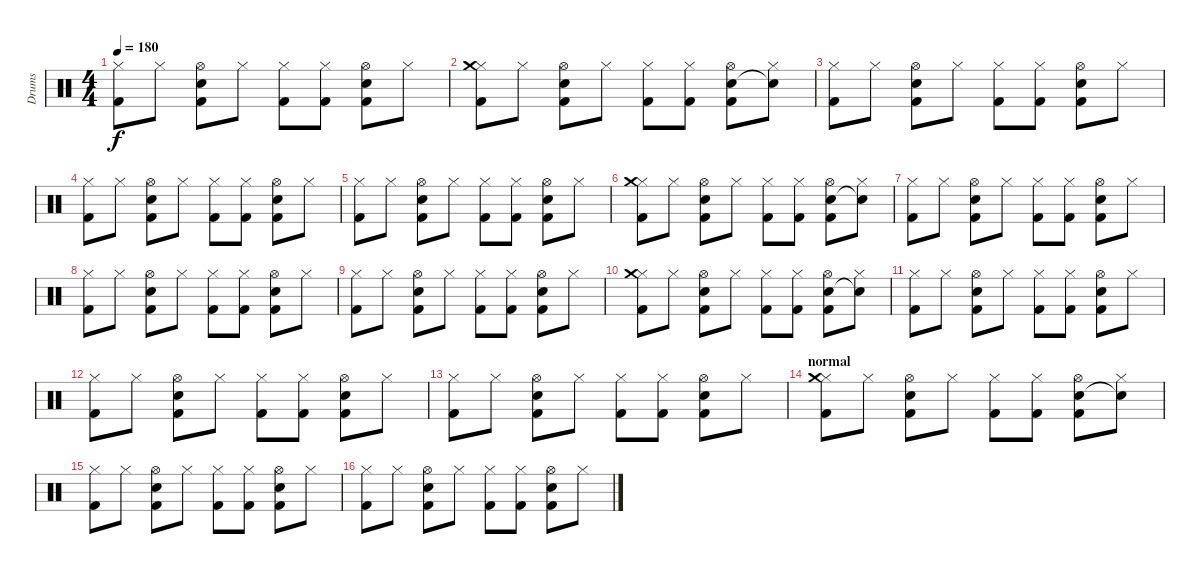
\track ("Drums" "Drums") {instrument percussion}
\staff {score}
\articulation defaults
\ts (4 4)
\tempo 180
\clef neutral
\ks c
("Hi-Hat (closed)" "Kick (hit) 2").8{dy f} "Hi-Hat (closed)".8 ("Hi-Hat (open)" "Electric Snare (hit)" "Kick (hit) 2").8 "Hi-Hat (closed)".8 ("Hi-Hat (closed)" "Kick (hit) 2").8 ("Hi-Hat (closed)" "Kick (hit) 2").8 ("Hi-Hat (open)" "Electric Snare (hit)" "Kick (hit) 2").8 "Hi-Hat (closed)".8 |
("Hi-Hat (closed)" "Crash medium (hit)" "Kick (hit) 2").8 "Hi-Hat (closed)".8 ("Hi-Hat (open)" "Electric Snare (hit)" "Kick (hit) 2").8 "Hi-Hat (closed)".8 ("Hi-Hat (closed)" "Kick (hit) 2").8 ("Hi-Hat (closed)" "Kick (hit) 2").8 ("Hi-Hat (open)" "Electric Snare (hit)" "Kick (hit) 2").8 ("Hi-Hat (closed)" "Snare (hit)"{t}).8 |
("Hi-Hat (closed)" "Kick (hit) 2").8 "Hi-Hat (closed)".8 ("Hi-Hat (open)" "Electric Snare (hit)" "Kick (hit) 2").8 "Hi-Hat (closed)".8 ("Hi-Hat (closed)" "Kick (hit) 2").8 ("Hi-Hat (closed)" "Kick (hit) 2").8 ("Hi-Hat (open)" "Electric Snare (hit)" "Kick (hit) 2").8 "Hi-Hat (closed)".8 |
("Hi-Hat (closed)" "Kick (hit) 2").8 "Hi-Hat (closed)".8 ("Hi-Hat (open)" "Electric Snare (hit)" "Kick (hit) 2").8 "Hi-Hat (closed)".8 ("Hi-Hat (closed)" "Kick (hit) 2").8 ("Hi-Hat (closed)" "Kick (hit) 2").8 ("Hi-Hat (open)" "Electric Snare (hit)" "Kick (hit) 2").8 "Hi-Hat (closed)".8 |
("Hi-Hat (closed)" "Kick (hit) 2").8 "Hi-Hat (closed)".8 ("Hi-Hat (open)" "Electric Snare (hit)" "Kick (hit) 2").8 "Hi-Hat (closed)".8 ("Hi-Hat (closed)" "Kick (hit) 2").8 ("Hi-Hat (closed)" "Kick (hit) 2").8 ("Hi-Hat (open)" "Electric Snare (hit)" "Kick (hit) 2").8 "Hi-Hat (closed)".8 |
("Hi-Hat (closed)" "Crash medium (hit)" "Kick (hit) 2").8 "Hi-Hat (closed)".8 ("Hi-Hat (open)" "Electric Snare (hit)" "Kick (hit) 2").8 "Hi-Hat (closed)".8 ("Hi-Hat (closed)" "Kick (hit) 2").8 ("Hi-Hat (closed)" "Kick (hit) 2").8 ("Hi-Hat (open)" "Electric Snare (hit)" "Kick (hit) 2").8 ("Hi-Hat (closed)" "Snare (hit)"{t}).8 |
("Hi-Hat (closed)" "Kick (hit) 2").8 "Hi-Hat (closed)".8 ("Hi-Hat (open)" "Electric Snare (hit)" "Kick (hit) 2").8 "Hi-Hat (closed)".8 ("Hi-Hat (closed)" "Kick (hit) 2").8 ("Hi-Hat (closed)" "Kick (hit) 2").8 ("Hi-Hat (open)" "Electric Snare (hit)" "Kick (hit) 2").8 "Hi-Hat (closed)".8 |
("Hi-Hat (closed)" "Kick (hit) 2").8 "Hi-Hat (closed)".8 ("Hi-Hat (open)" "Electric Snare (hit)" "Kick (hit) 2").8 "Hi-Hat (closed)".8 ("Hi-Hat (closed)" "Kick (hit) 2").8 ("Hi-Hat (closed)" "Kick (hit) 2").8 ("Hi-Hat (open)" "Electric Snare (hit)" "Kick (hit) 2").8 "Hi-Hat (closed)".8 |
("Hi-Hat (closed)" "Kick (hit) 2").8 "Hi-Hat (closed)".8 ("Hi-Hat (open)" "Electric Snare (hit)" "Kick (hit) 2").8 "Hi-Hat (closed)".8 ("Hi-Hat (closed)" "Kick (hit) 2").8 ("Hi-Hat (closed)" "Kick (hit) 2").8 ("Hi-Hat (open)" "Electric Snare (hit)" "Kick (hit) 2").8 "Hi-Hat (closed)".8 |
("Hi-Hat (closed)" "Crash medium (hit)" "Kick (hit) 2").8 "Hi-Hat (closed)".8 ("Hi-Hat (open)" "Electric Snare (hit)" "Kick (hit) 2").8 "Hi-Hat (closed)".8 ("Hi-Hat (closed)" "Kick (hit) 2").8 ("Hi-Hat (closed)" "Kick (hit) 2").8 ("Hi-Hat (open)" "Electric Snare (hit)" "Kick (hit) 2").8 ("Hi-Hat (closed)" "Snare (hit)"{t}).8 |
("Hi-Hat (closed)" "Kick (hit) 2").8 "Hi-Hat (closed)".8 ("Hi-Hat (open)" "Electric Snare (hit)" "Kick (hit) 2").8 "Hi-Hat (closed)".8 ("Hi-Hat (closed)" "Kick (hit) 2").8 ("Hi-Hat (closed)" "Kick (hit) 2").8 ("Hi-Hat (open)" "Electric Snare (hit)" "Kick (hit) 2").8 "Hi-Hat (closed)".8 |
("Hi-Hat (closed)" "Kick (hit) 2").8 "Hi-Hat (closed)".8 ("Hi-Hat (open)" "Electric Snare (hit)" "Kick (hit) 2").8 "Hi-Hat (closed)".8 ("Hi-Hat (closed)" "Kick (hit) 2").8 ("Hi-Hat (closed)" "Kick (hit) 2").8 ("Hi-Hat (open)" "Electric Snare (hit)" "Kick (hit) 2").8 "Hi-Hat (closed)".8 |
("Hi-Hat (closed)" "Kick (hit) 2").8 "Hi-Hat (closed)".8 ("Hi-Hat (open)" "Electric Snare (hit)" "Kick (hit) 2").8 "Hi-Hat (closed)".8 ("Hi-Hat (closed)" "Kick (hit) 2").8 ("Hi-Hat (closed)" "Kick (hit) 2").8 ("Hi-Hat (open)" "Electric Snare (hit)" "Kick (hit) 2").8 "Hi-Hat (closed)".8 |
\section ("" "normal")
("Hi-Hat (closed)" "Crash medium (hit)" "Kick (hit) 2").8 "Hi-Hat (closed)".8 ("Hi-Hat (open)" "Electric Snare (hit)" "Kick (hit) 2").8 "Hi-Hat (closed)".8 ("Hi-Hat (closed)" "Kick (hit) 2").8 ("Hi-Hat (closed)" "Kick (hit) 2").8 ("Hi-Hat (open)" "Electric Snare (hit)" "Kick (hit) 2").8 ("Hi-Hat (closed)" "Snare (hit)"{t}).8 |
("Hi-Hat (closed)" "Kick (hit) 2").8 "Hi-Hat (closed)".8 ("Hi-Hat (open)" "Electric Snare (hit)" "Kick (hit) 2").8 "Hi-Hat (closed)".8 ("Hi-Hat (closed)" "Kick (hit) 2").8 ("Hi-Hat (closed)" "Kick (hit) 2").8 ("Hi-Hat (open)" "Electric Snare (hit)" "Kick (hit) 2").8 "Hi-Hat (closed)".8 |
("Hi-Hat (closed)" "Kick (hit) 2").8 "Hi-Hat (closed)".8 ("Hi-Hat (open)" "Electric Snare (hit)" "Kick (hit) 2").8 "Hi-Hat (closed)".8 ("Hi-Hat (closed)" "Kick (hit) 2").8 ("Hi-Hat (closed)" "Kick (hit) 2").8 ("Hi-Hat (open)" "Electric Snare (hit)" "Kick (hit) 2").8 "Hi-Hat (closed)".8
